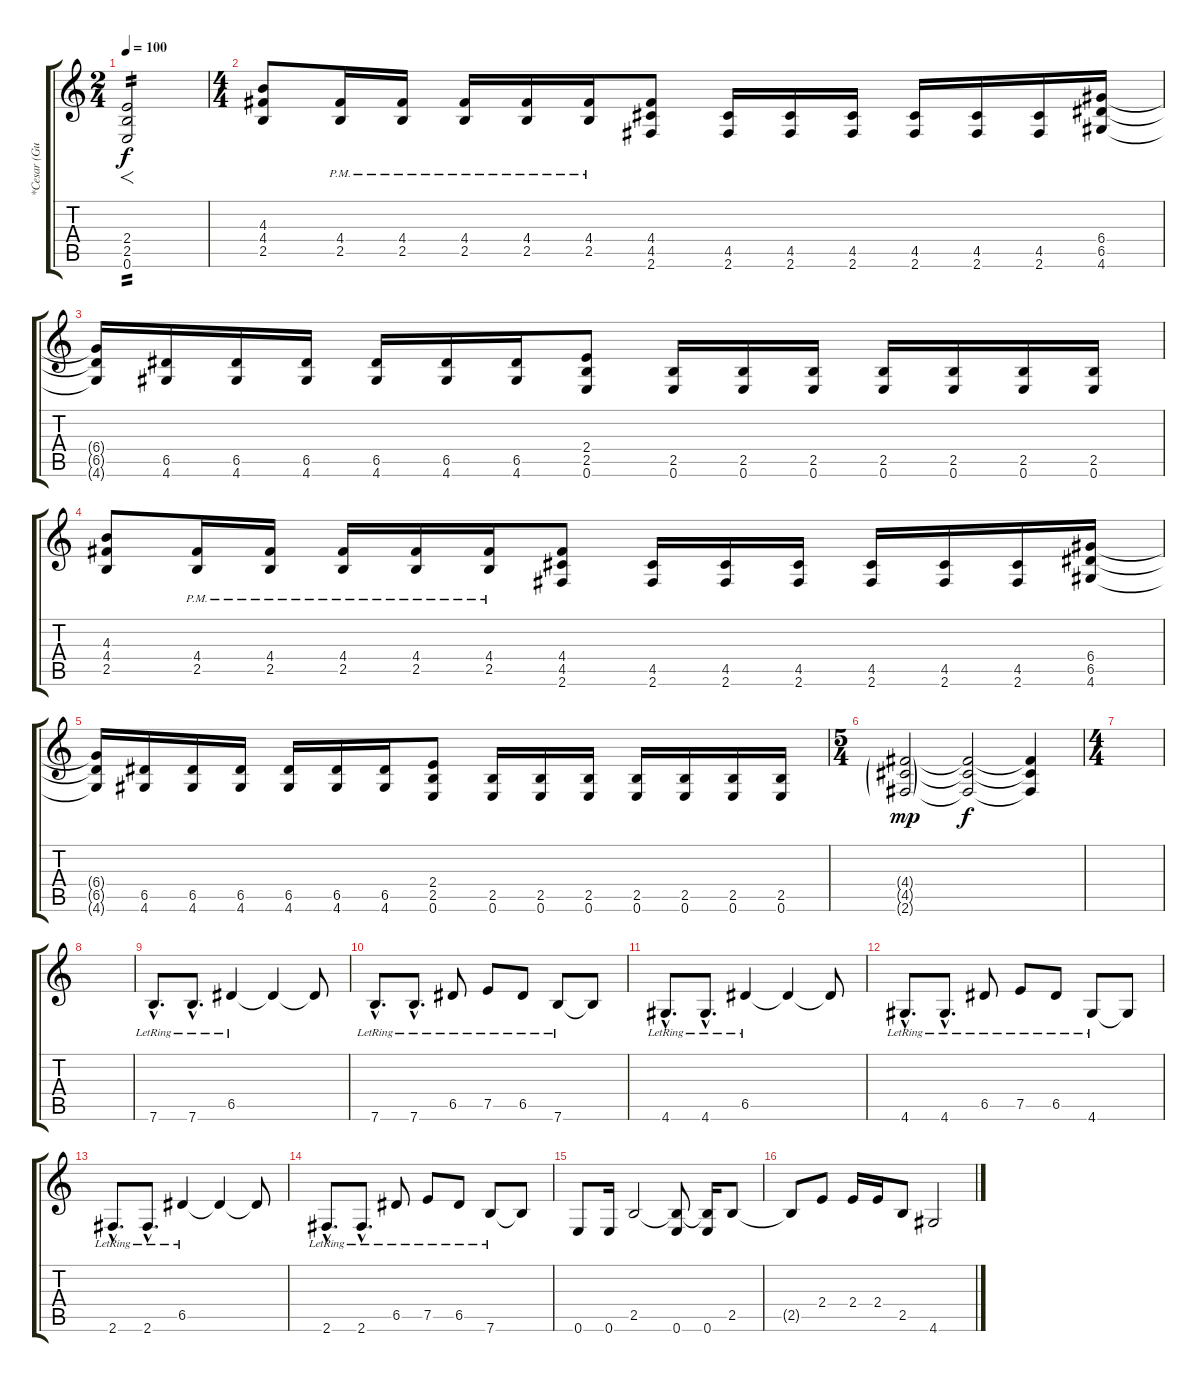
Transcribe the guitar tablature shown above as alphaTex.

\track ("*Cesar (Guitar I)" "*Cesar (Gu") {instrument distortionguitar}
\staff {score tabs}
\tuning (E4 B3 G3 D3 A2 E2) {hide}
\ts (2 4)
\tempo 100
\clef g2
\ks c
(2.4 2.5 0.6).2{f tp 2 dy f} |
\ts (4 4)
(4.3 4.4 2.5).8{instrument electricguitarmuted} (4.4{pm} 2.5{pm}).16 (4.4{pm} 2.5{pm}).16 (4.4{pm} 2.5{pm}).16 (4.4{pm} 2.5{pm}).16 (4.4{pm} 2.5{pm}).16 (4.4 4.5 2.6).8 (4.5 2.6).16 (4.5 2.6).16 (4.5 2.6).16 (4.5 2.6).16 (4.5 2.6).16 (4.5 2.6).16 (6.4 6.5 4.6).16 |
(6.4{t} 6.5{t} 4.6{t}).16 (6.5 4.6).16 (6.5 4.6).16 (6.5 4.6).16 (6.5 4.6).16 (6.5 4.6).16 (6.5 4.6).16 (2.4 2.5 0.6).8 (2.5 0.6).16 (2.5 0.6).16 (2.5 0.6).16 (2.5 0.6).16 (2.5 0.6).16 (2.5 0.6).16 (2.5 0.6).16 |
(4.3 4.4 2.5).8{instrument electricguitarmuted} (4.4{pm} 2.5{pm}).16 (4.4{pm} 2.5{pm}).16 (4.4{pm} 2.5{pm}).16 (4.4{pm} 2.5{pm}).16 (4.4{pm} 2.5{pm}).16 (4.4 4.5 2.6).8 (4.5 2.6).16 (4.5 2.6).16 (4.5 2.6).16 (4.5 2.6).16 (4.5 2.6).16 (4.5 2.6).16 (6.4 6.5 4.6).16 |
(6.4{t} 6.5{t} 4.6{t}).16 (6.5 4.6).16 (6.5 4.6).16 (6.5 4.6).16 (6.5 4.6).16 (6.5 4.6).16 (6.5 4.6).16 (2.4 2.5 0.6).8 (2.5 0.6).16 (2.5 0.6).16 (2.5 0.6).16 (2.5 0.6).16 (2.5 0.6).16 (2.5 0.6).16 (2.5 0.6).16 |
\ts (5 4)
(4.4{g} 4.5{g} 2.6{g}).2{dy mp volume 14 instrument distortionguitar} (4.4{t} 4.5{t} 2.6{t}).2{dy f} (4.4{t} 4.5{t} 2.6{t}).4 |
\ts (4 4)
|
|
7.6{hac lr}.8{d instrument acousticguitarsteel} 7.6{hac lr}.8{d} 6.5{lr}.4 6.5{t}.4 6.5{t}.8 |
7.6{hac lr}.8{d} 7.6{hac lr}.8{d} 6.5{lr}.8 7.5{lr}.8 6.5{lr}.8 7.6{lr}.8 7.6{t}.8 |
4.6{hac lr}.8{d} 4.6{hac lr}.8{d} 6.5{lr}.4 6.5{t}.4 6.5{t}.8 |
4.6{hac lr}.8{d} 4.6{hac lr}.8{d} 6.5{lr}.8 7.5{lr}.8 6.5{lr}.8 4.6{lr}.8 4.6{t}.8 |
2.6{hac lr}.8{d} 2.6{hac lr}.8{d} 6.5{lr}.4 6.5{t}.4 6.5{t}.8 |
2.6{hac lr}.8{d} 2.6{hac lr}.8{d} 6.5{lr}.8 7.5{lr}.8 6.5{lr}.8 7.6{lr}.8 7.6{t}.8 |
0.6.8 0.6.16 2.5.2 (2.5{t} 0.6).8 (2.5{t} 0.6).16 2.5.8 |
2.5{t}.8 2.4.8 2.4.16 2.4.16 2.5.8 4.6.2
